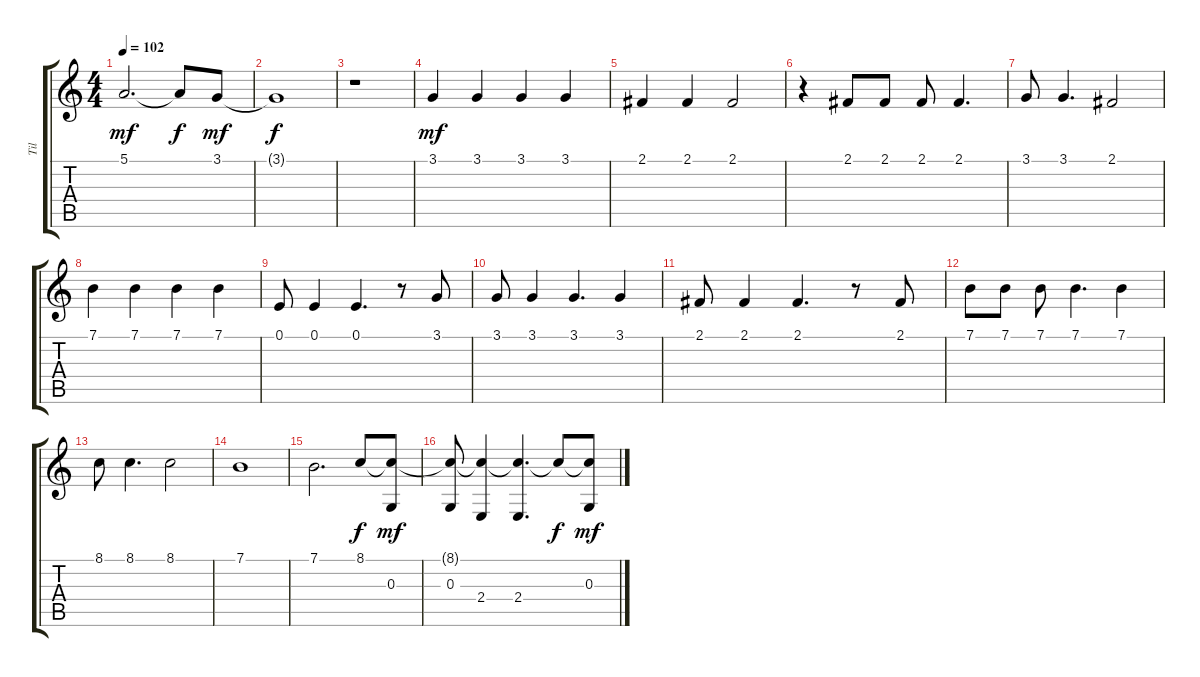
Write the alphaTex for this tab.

\track ("Til" "Til") {instrument acousticgrandpiano}
\staff {score tabs}
\tuning (E4 B3 G3 D3 A2 E2) {hide}
\ts (4 4)
\tempo 102
\clef g2
\ks c
5.1.2{d dy mf} 5.1{t}.8{dy f} 3.1.8{dy mf} |
3.1{t}.1{dy f} |
r.1 |
3.1.4{dy mf} 3.1.4 3.1.4 3.1.4 |
2.1.4 2.1.4 2.1.2 |
r.4 2.1.8 2.1.8 2.1.8 2.1.4{d} |
3.1.8 3.1.4{d} 2.1.2 |
7.1.4 7.1.4 7.1.4 7.1.4 |
0.1.8 0.1.4 0.1.4{d} r.8 3.1.8 |
3.1.8 3.1.4 3.1.4{d} 3.1.4 |
2.1.8 2.1.4 2.1.4{d} r.8 2.1.8 |
7.1.8 7.1.8 7.1.8 7.1.4{d} 7.1.4 |
8.1.8 8.1.4{d} 8.1.2 |
7.1.1 |
7.1.2{d} 8.1.8{dy f} (8.1{t} 0.3).8{dy mf} |
(8.1{t} 0.3).8 (8.1{t} 2.4).4 (8.1{t} 2.4).4{d} 8.1{t}.8{dy f} (8.1{ss t} 0.3).8{dy mf}
